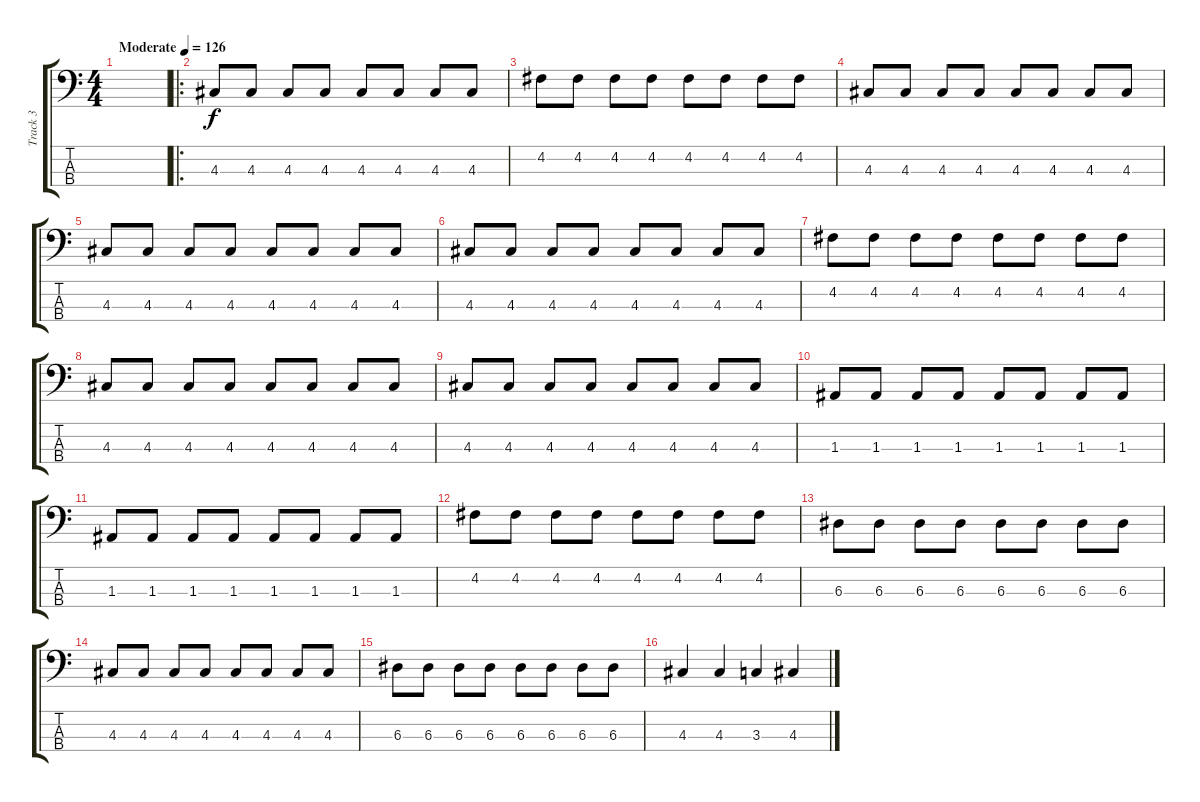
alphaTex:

\track ("Track 3" "Track 3") {instrument electricbassfinger}
\staff {score tabs}
\tuning (G2 D2 A1 E1) {hide}
\ts (4 4)
\tempo (126 "Moderate")
\clef f4
\ks c
|
\ro
4.3.8 4.3.8 4.3.8 4.3.8 4.3.8 4.3.8 4.3.8 4.3.8 |
4.2.8 4.2.8 4.2.8 4.2.8 4.2.8 4.2.8 4.2.8 4.2.8 |
4.3.8 4.3.8 4.3.8 4.3.8 4.3.8 4.3.8 4.3.8 4.3.8 |
4.3.8 4.3.8 4.3.8 4.3.8 4.3.8 4.3.8 4.3.8 4.3.8 |
4.3.8 4.3.8 4.3.8 4.3.8 4.3.8 4.3.8 4.3.8 4.3.8 |
4.2.8 4.2.8 4.2.8 4.2.8 4.2.8 4.2.8 4.2.8 4.2.8 |
4.3.8 4.3.8 4.3.8 4.3.8 4.3.8 4.3.8 4.3.8 4.3.8 |
4.3.8 4.3.8 4.3.8 4.3.8 4.3.8 4.3.8 4.3.8 4.3.8 |
1.3.8 1.3.8 1.3.8 1.3.8 1.3.8 1.3.8 1.3.8 1.3.8 |
1.3.8 1.3.8 1.3.8 1.3.8 1.3.8 1.3.8 1.3.8 1.3.8 |
4.2.8 4.2.8 4.2.8 4.2.8 4.2.8 4.2.8 4.2.8 4.2.8 |
6.3.8 6.3.8 6.3.8 6.3.8 6.3.8 6.3.8 6.3.8 6.3.8 |
4.3.8 4.3.8 4.3.8 4.3.8 4.3.8 4.3.8 4.3.8 4.3.8 |
6.3.8 6.3.8 6.3.8 6.3.8 6.3.8 6.3.8 6.3.8 6.3.8 |
4.3.4 4.3.4 3.3.4 4.3.4
